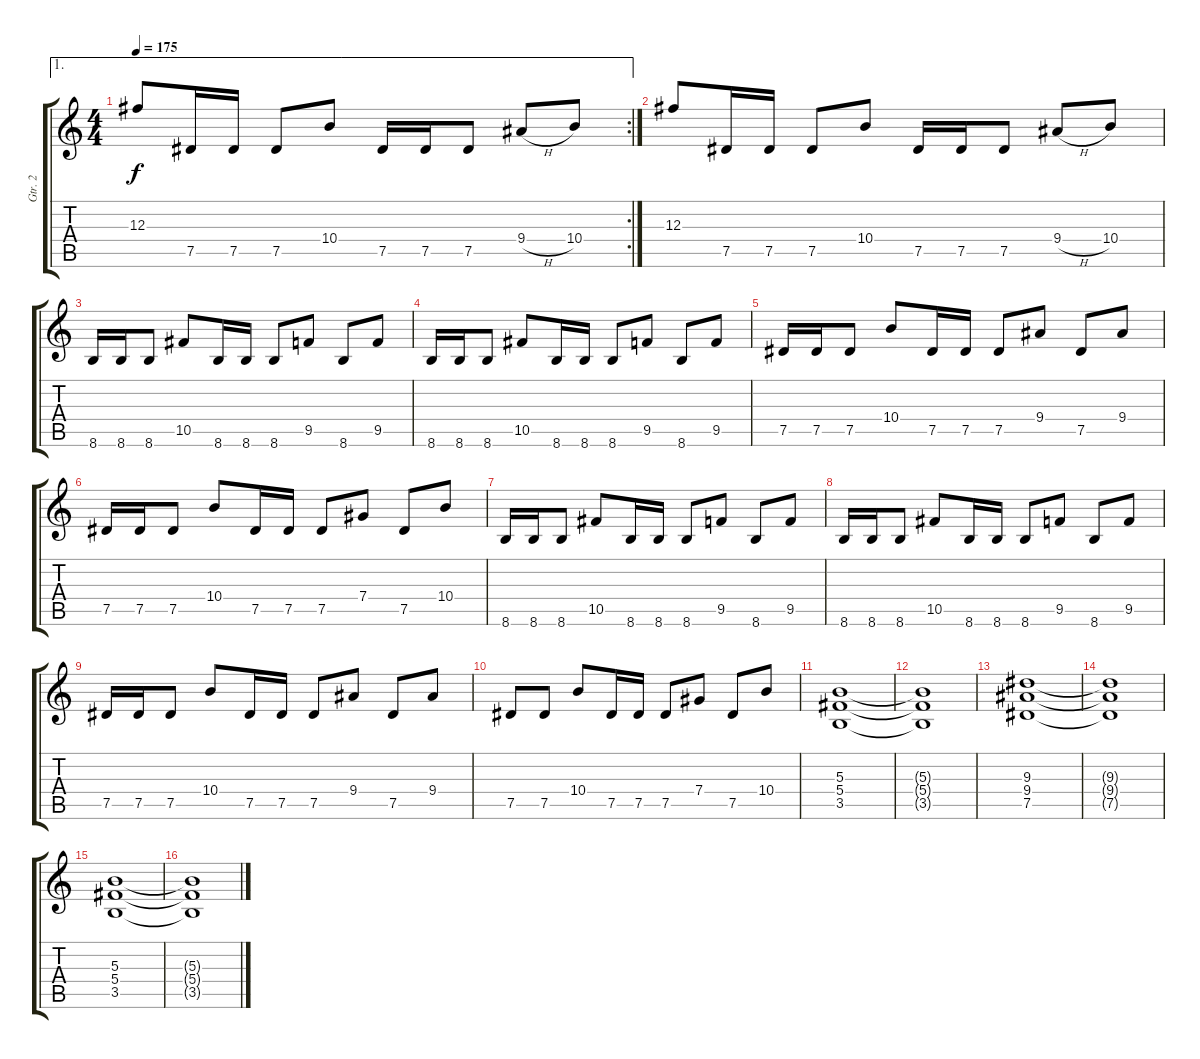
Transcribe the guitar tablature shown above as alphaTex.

\track ("Gtr. 2" "Gtr. 2") {instrument distortionguitar}
\staff {score tabs}
\tuning (Eb4 Bb3 Gb3 Db3 Ab2 Eb2) {hide}
\ae 1
\rc 2
\ts (4 4)
\tempo 175
\clef g2
\ks c
12.3.8{dy f} 7.5.16 7.5.16 7.5.8 10.4.8 7.5.16 7.5.16 7.5.8 9.4{h}.8 10.4.8 |
12.3.8 7.5.16 7.5.16 7.5.8 10.4.8 7.5.16 7.5.16 7.5.8 9.4{h}.8 10.4.8 |
8.6.16 8.6.16 8.6.8 10.5.8 8.6.16 8.6.16 8.6.8 9.5.8 8.6.8 9.5.8 |
8.6.16 8.6.16 8.6.8 10.5.8 8.6.16 8.6.16 8.6.8 9.5.8 8.6.8 9.5.8 |
7.5.16 7.5.16 7.5.8 10.4.8 7.5.16 7.5.16 7.5.8 9.4.8 7.5.8 9.4.8 |
7.5.16 7.5.16 7.5.8 10.4.8 7.5.16 7.5.16 7.5.8 7.4.8 7.5.8 10.4.8 |
8.6.16 8.6.16 8.6.8 10.5.8 8.6.16 8.6.16 8.6.8 9.5.8 8.6.8 9.5.8 |
8.6.16 8.6.16 8.6.8 10.5.8 8.6.16 8.6.16 8.6.8 9.5.8 8.6.8 9.5.8 |
7.5.16 7.5.16 7.5.8 10.4.8 7.5.16 7.5.16 7.5.8 9.4.8 7.5.8 9.4.8 |
7.5.8 7.5.8 10.4.8 7.5.16 7.5.16 7.5.8 7.4.8 7.5.8 10.4.8 |
(5.3 5.4 3.5).1 |
(5.3{t} 5.4{t} 3.5{t}).1 |
(9.3 9.4 7.5).1 |
(9.3{t} 9.4{t} 7.5{t}).1 |
(5.3 5.4 3.5).1 |
(5.3{t} 5.4{t} 3.5{t}).1
